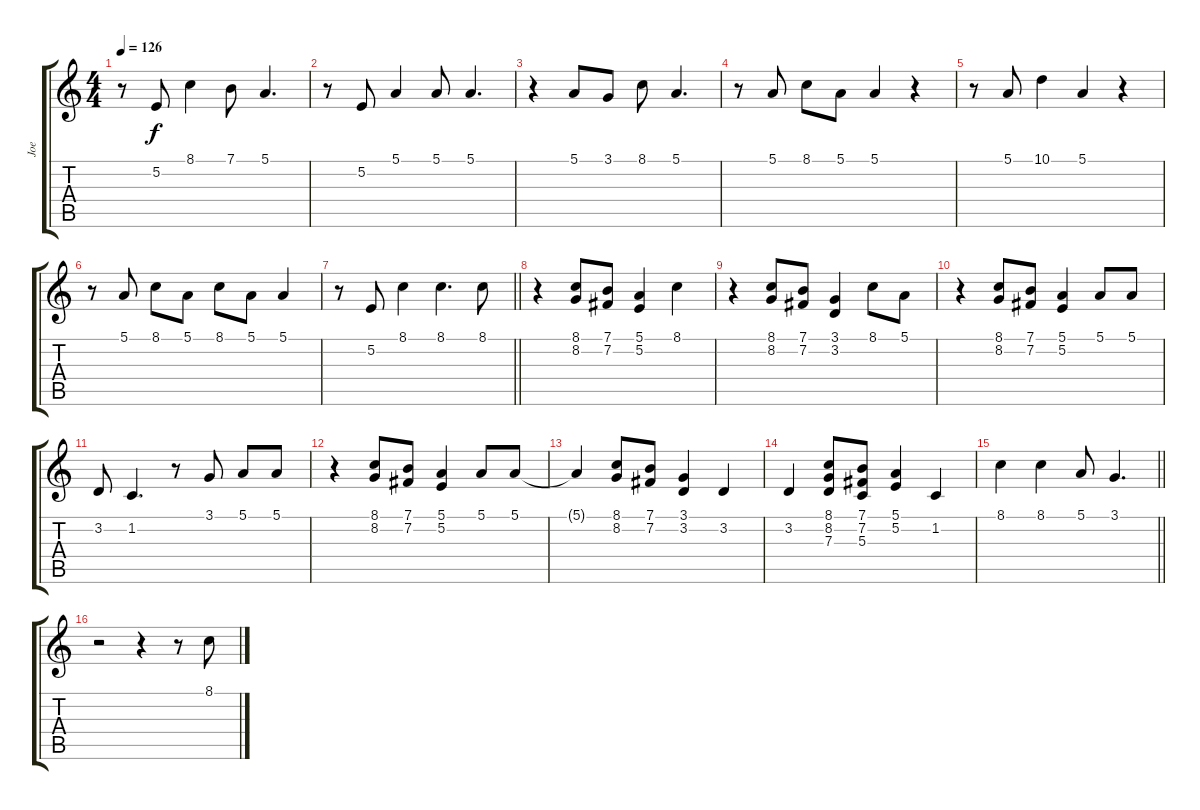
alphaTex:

\track ("Joe" "Joe") {instrument lead1square}
\staff {score tabs}
\tuning (E4 B3 G3 D3 A2 E2) {hide}
\ts (4 4)
\tempo 126
\clef g2
\ks aminor
r.8{dy f} 5.2.8 8.1.4 7.1.8 5.1.4{d} |
r.8 5.2.8 5.1.4 5.1.8 5.1.4{d} |
r.4 5.1.8 3.1.8 8.1.8 5.1.4{d} |
r.8 5.1.8 8.1.8 5.1.8 5.1.4 r.4 |
r.8 5.1.8 10.1.4 5.1.4 r.4 |
r.8 5.1.8 8.1.8 5.1.8 8.1.8 5.1.8 5.1.4 |
\barLineRight lightlight
r.8 5.2.8 8.1.4 8.1.4{d} 8.1.8 |
r.4 (8.1 8.2).8 (7.1 7.2).8 (5.1 5.2).4 8.1.4 |
r.4 (8.1 8.2).8 (7.1 7.2).8 (3.1 3.2).4 8.1.8 5.1.8 |
r.4 (8.1 8.2).8 (7.1 7.2).8 (5.1 5.2).4 5.1.8 5.1.8 |
3.2.8 1.2.4{d} r.8 3.1.8 5.1.8 5.1.8 |
r.4 (8.1 8.2).8 (7.1 7.2).8 (5.1 5.2).4 5.1.8 5.1.8 |
5.1{t}.4 (8.1 8.2).8 (7.1 7.2).8 (3.1 3.2).4 3.2.4 |
3.2.4 (8.1 8.2 7.3).8 (7.1 7.2 5.3).8 (5.1 5.2).4 1.2.4 |
\barLineRight lightlight
8.1.4 8.1.4 5.1.8 3.1.4{d} |
r.2 r.4 r.8 8.1.8
